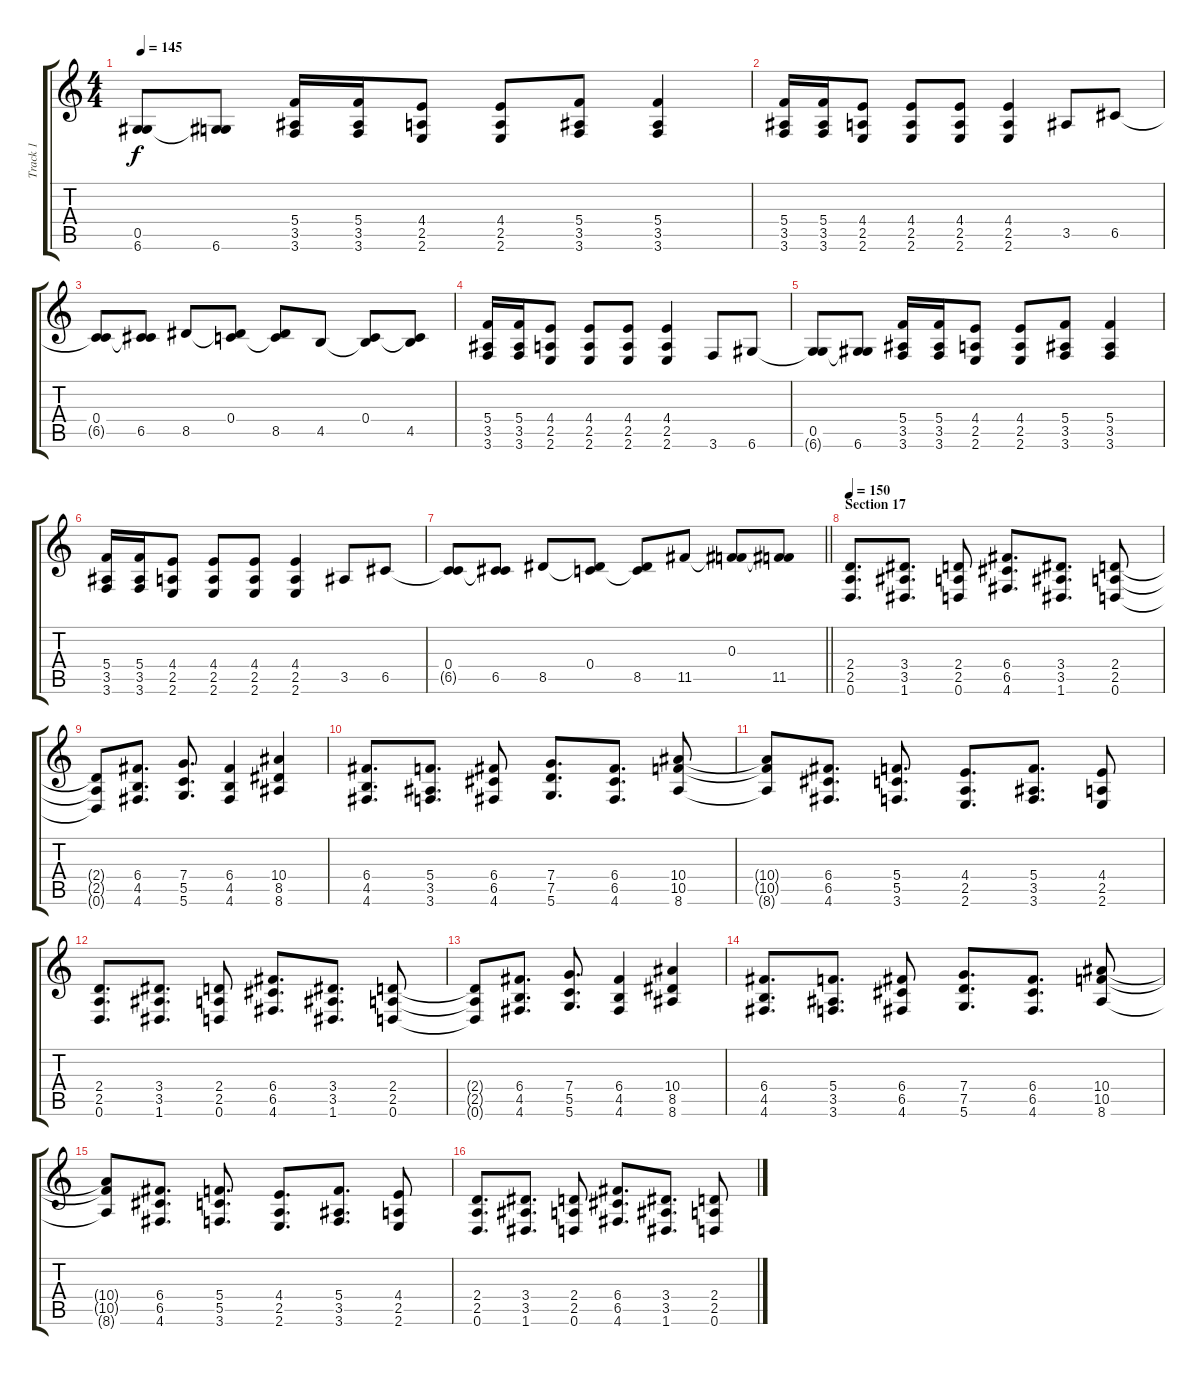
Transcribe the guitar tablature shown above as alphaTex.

\track ("Track 1" "Track 1") {instrument distortionguitar}
\staff {score tabs}
\tuning (D4 A3 F3 C3 G2 D2) {hide}
\ts (4 4)
\tempo 145
\clef g2
\ks c
(0.5 6.6{t}).8{dy f} (0.5{t} 6.6).8 (5.4 3.5 3.6).16 (5.4 3.5 3.6).16 (4.4 2.5 2.6).8 (4.4 2.5 2.6).8 (5.4 3.5 3.6).8 (5.4 3.5 3.6).4 |
(5.4 3.5 3.6).16 (5.4 3.5 3.6).16 (4.4 2.5 2.6).8 (4.4 2.5 2.6).8 (4.4 2.5 2.6).8 (4.4 2.5 2.6).4 3.5.8 6.5.8 |
(0.4 6.5{t}).8 (0.4{t} 6.5).8 8.5.8 (0.4 8.5{t}).8 (0.4{t} 8.5).8 4.5.8 (0.4 4.5{t}).8 (0.4{t} 4.5).8 |
(5.4 3.5 3.6).16 (5.4 3.5 3.6).16 (4.4 2.5 2.6).8 (4.4 2.5 2.6).8 (4.4 2.5 2.6).8 (4.4 2.5 2.6).4 3.6.8 6.6.8 |
(0.5 6.6{t}).8 (0.5{t} 6.6).8 (5.4 3.5 3.6).16 (5.4 3.5 3.6).16 (4.4 2.5 2.6).8 (4.4 2.5 2.6).8 (5.4 3.5 3.6).8 (5.4 3.5 3.6).4 |
(5.4 3.5 3.6).16 (5.4 3.5 3.6).16 (4.4 2.5 2.6).8 (4.4 2.5 2.6).8 (4.4 2.5 2.6).8 (4.4 2.5 2.6).4 3.5.8 6.5.8 |
\barLineRight lightlight
(0.4 6.5{t}).8 (0.4{t} 6.5).8 8.5.8 (0.4 8.5{t}).8 (0.4{t} 8.5).8 11.5.8 (0.3 11.5{t}).8 (0.3{t} 11.5).8 |
\section ("" "Section 17")
\tempo 150
(2.4 2.5 0.6).8{d} (3.4 3.5 1.6).8{d} (2.4 2.5 0.6).8 (6.4 6.5 4.6).8{d} (3.4 3.5 1.6).8{d} (2.4 2.5 0.6).8 |
(2.4{t} 2.5{t} 0.6{t}).8 (6.4 4.5 4.6).8{d} (7.4 5.5 5.6).8{d} (6.4 4.5 4.6).4 (10.4 8.5 8.6).4 |
(6.4 4.5 4.6).8{d} (5.4 3.5 3.6).8{d} (6.4 6.5 4.6).8 (7.4 7.5 5.6).8{d} (6.4 6.5 4.6).8{d} (10.4 10.5 8.6).8 |
(10.4{t} 10.5{t} 8.6{t}).8 (6.4 6.5 4.6).8{d} (5.4 5.5 3.6).8{d} (4.4 2.5 2.6).8{d} (5.4 3.5 3.6).8{d} (4.4 2.5 2.6).8 |
(2.4 2.5 0.6).8{d} (3.4 3.5 1.6).8{d} (2.4 2.5 0.6).8 (6.4 6.5 4.6).8{d} (3.4 3.5 1.6).8{d} (2.4 2.5 0.6).8 |
(2.4{t} 2.5{t} 0.6{t}).8 (6.4 4.5 4.6).8{d} (7.4 5.5 5.6).8{d} (6.4 4.5 4.6).4 (10.4 8.5 8.6).4 |
(6.4 4.5 4.6).8{d} (5.4 3.5 3.6).8{d} (6.4 6.5 4.6).8 (7.4 7.5 5.6).8{d} (6.4 6.5 4.6).8{d} (10.4 10.5 8.6).8 |
(10.4{t} 10.5{t} 8.6{t}).8 (6.4 6.5 4.6).8{d} (5.4 5.5 3.6).8{d} (4.4 2.5 2.6).8{d} (5.4 3.5 3.6).8{d} (4.4 2.5 2.6).8 |
(2.4 2.5 0.6).8{d} (3.4 3.5 1.6).8{d} (2.4 2.5 0.6).8 (6.4 6.5 4.6).8{d} (3.4 3.5 1.6).8{d} (2.4 2.5 0.6).8
